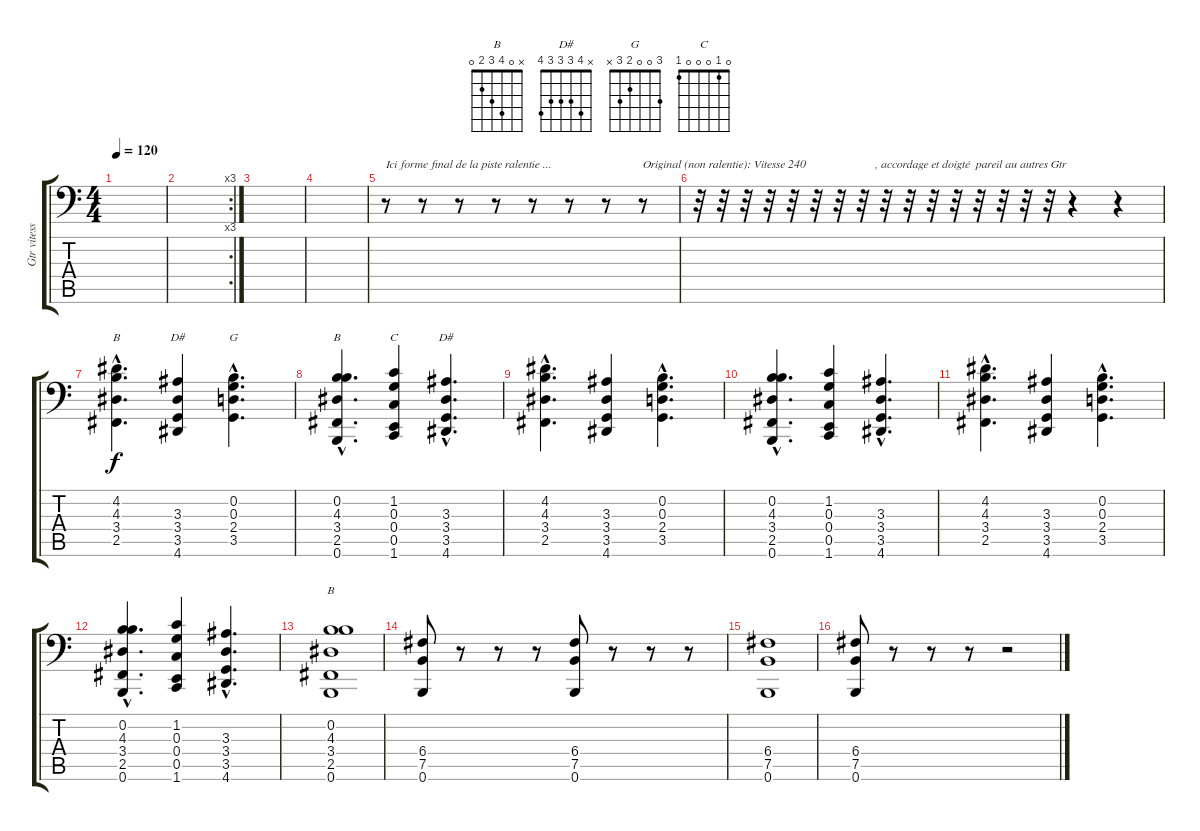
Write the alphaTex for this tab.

\track ("Gtr vitesse ralentie (final)" "Gtr vitess") {instrument distortionguitar}
\staff {score tabs}
\tuning (E3 B2 G2 C2 E1 B0) {hide}
\chord ("B" 2 4 4 3 2 x)
\chord ("D#" 3 4 3 3 3 4)
\chord ("G" 3 0 0 2 3 x)
\chord ("B" 2 0 4 3 2 0)
\chord ("C" 0 1 0 0 0 1)
\chord ("D#" x 4 3 3 3 4)
\chord ("B" x 0 4 3 2 0)
\ts (4 4)
\tempo 120
\clef f4
\ks c
|
\rc 3
|
|
|
r.8{txt "Ici forme final de la piste ralentie ... "} r.8 r.8 r.8 r.8 r.8 r.8 r.8{txt "Original (non ralentie): Vitesse 240"} |
r.32 r.32 r.32 r.32 r.32 r.32 r.32 r.32{txt "    , accordage et doigté  pareil au autres Gtr"} r.32 r.32 r.32 r.32 r.32 r.32 r.32 r.32 r.4 r.4 |
(4.2{hac} 4.3{hac} 3.4{hac} 2.5{hac}).4{d ch "B"} (3.3 3.4 3.5 4.6).4{ch "D#"} (0.2{hac} 0.3{hac} 2.4{hac} 3.5{hac}).4{d ch "G"} |
(0.2{hac} 4.3{hac} 3.4{hac} 2.5{hac} 0.6{hac}).4{d ch "B"} (1.2 0.3 0.4 0.5 1.6).4{ch "C"} (3.3{hac} 3.4{hac} 3.5{hac} 4.6{hac}).4{d ch "D#"} |
(4.2{hac} 4.3{hac} 3.4{hac} 2.5{hac}).4{d} (3.3 3.4 3.5 4.6).4 (0.2{hac} 0.3{hac} 2.4{hac} 3.5{hac}).4{d} |
(0.2{hac} 4.3{hac} 3.4{hac} 2.5{hac} 0.6{hac}).4{d} (1.2 0.3 0.4 0.5 1.6).4 (3.3{hac} 3.4{hac} 3.5{hac} 4.6{hac}).4{d} |
(4.2{hac} 4.3{hac} 3.4{hac} 2.5{hac}).4{d} (3.3 3.4 3.5 4.6).4 (0.2{hac} 0.3{hac} 2.4{hac} 3.5{hac}).4{d} |
(0.2{hac} 4.3{hac} 3.4{hac} 2.5{hac} 0.6{hac}).4{d} (1.2 0.3 0.4 0.5 1.6).4 (3.3{hac} 3.4{hac} 3.5{hac} 4.6{hac}).4{d} |
(0.2 4.3 3.4 2.5 0.6).1{ch "B"} |
(6.4 7.5 0.6).8 r.8 r.8 r.8 (6.4 7.5 0.6).8 r.8 r.8 r.8 |
(6.4 7.5 0.6).1 |
(6.4 7.5 0.6).8 r.8 r.8 r.8 r.2
